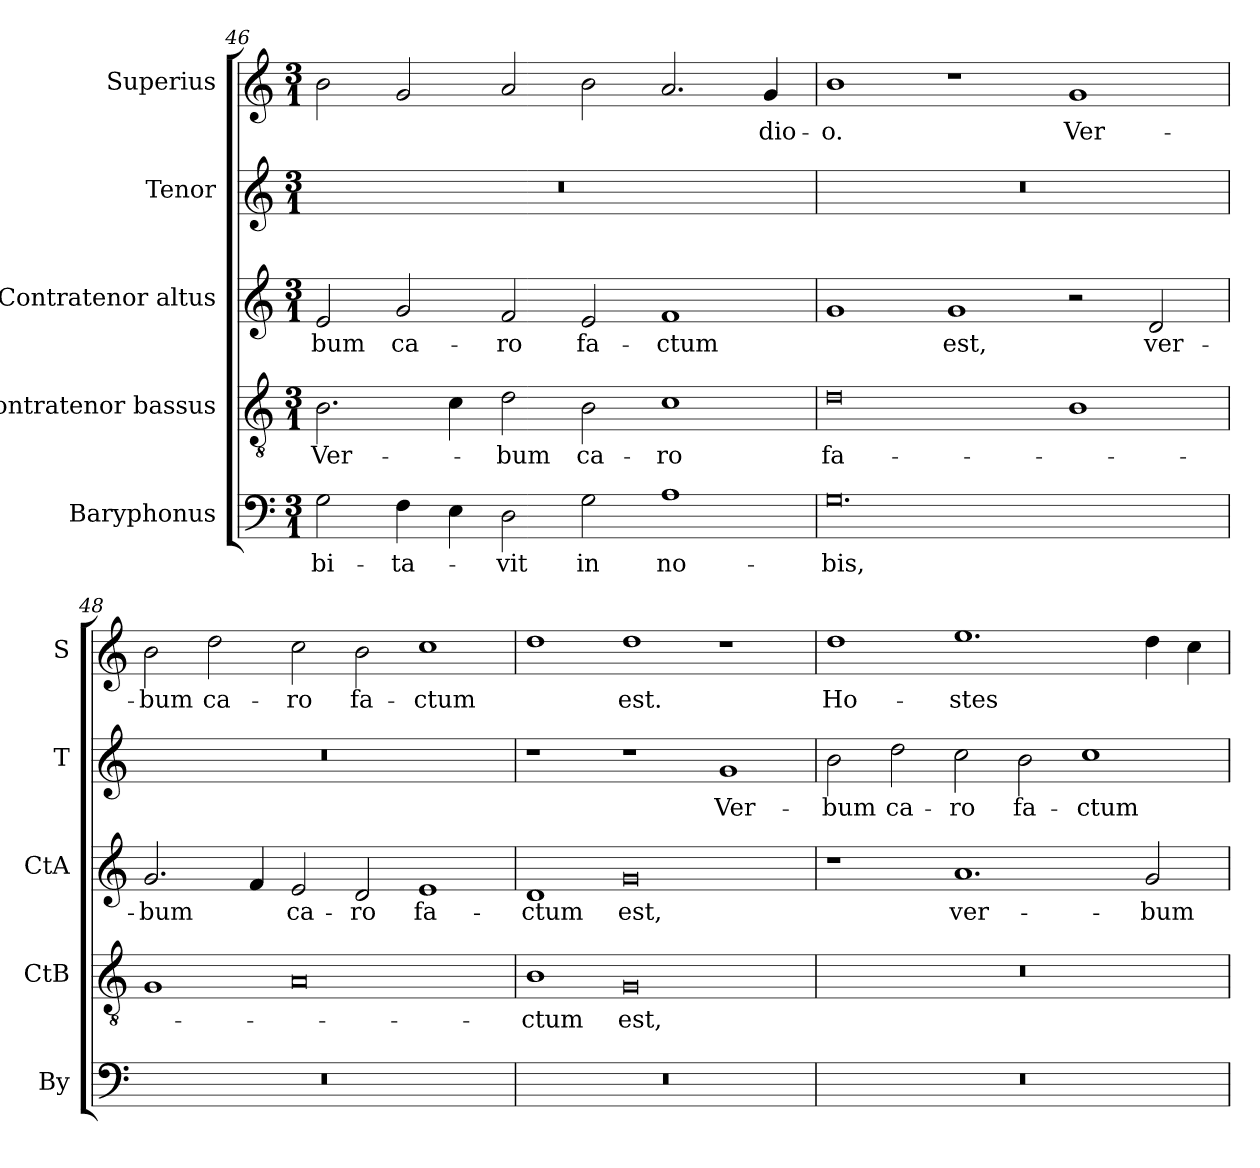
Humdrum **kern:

**kern	**text	**kern	**text	**kern	**text	**kern	**text	**kern	**text
*part5	*part5	*part4	*part4	*part3	*part3	*part2	*part2	*part1	*part1
*staff5	*staff5	*staff4	*staff4	*staff3	*staff3	*staff2	*staff2	*staff1	*staff1
*I"Baryphonus	*	*I"Contratenor bassus	*	*I"Contratenor altus	*	*I"Tenor	*	*I"Superius	*
*I'By	*	*I'CtB	*	*I'CtA	*	*I'T	*	*I'S	*
*clefF4	*	*clefGv2	*	*clefG2	*	*clefG2	*	*clefG2	*
*k[]	*	*k[]	*	*k[]	*	*k[]	*	*k[]	*
*M3/1	*	*M3/1	*	*M3/1	*	*M3/1	*	*M3/1	*
=46	=46	=46	=46	=46	=46	=46	=46	=46	=46
2G\	-bi-	2.B\	Ver-	2e/	-bum	0.r	.	2b\	.
4F\	-ta-	.	.	2g/	ca-	.	.	2g/	.
4E\	.	4c\	.	.	.	.	.	.	.
2D\	-vit	2d\	-bum	2f/	-ro	.	.	2a/	.
2G\	in	2B\	ca-	2e/	fa-	.	.	2b\	.
1A	no-	1c	-ro	1f	-ctum	.	.	2.a/	.
.	.	.	.	.	.	.	.	4g/	-dio-
=47	=47	=47	=47	=47	=47	=47	=47	=47	=47
0.G	-bis,	0d	fa-	1g	.	0.r	.	1b	-o.
.	.	.	.	1g	est,	.	.	1r	.
.	.	1B	.	2r	.	.	.	1g	Ver-
.	.	.	.	2d/	ver-	.	.	.	.
=48	=48	=48	=48	=48	=48	=48	=48	=48	=48
0.r	.	1G	.	2.g/	-bum	0.r	.	2b\	-bum
.	.	.	.	.	.	.	.	2dd\	ca-
.	.	.	.	4f/	.	.	.	.	.
.	.	0A	.	2e/	ca-	.	.	2cc\	-ro
.	.	.	.	2d/	-ro	.	.	2b\	fa-
.	.	.	.	1e	fa-	.	.	1cc	-ctum
=49	=49	=49	=49	=49	=49	=49	=49	=49	=49
0.r	.	1B	-ctum	1d	-ctum	1r	.	1dd	.
.	.	0G	est,	0g	est,	1r	.	1dd	est.
.	.	.	.	.	.	1g	Ver-	1r	.
=50	=50	=50	=50	=50	=50	=50	=50	=50	=50
0.r	.	0.r	.	1r	.	2b\	-bum	1dd	Ho-
.	.	.	.	.	.	2dd\	ca-	.	.
.	.	.	.	1.a	ver-	2cc\	-ro	1.ee	-stes
.	.	.	.	.	.	2b\	fa-	.	.
.	.	.	.	.	.	1cc	-ctum	.	.
.	.	.	.	2g/	-bum	.	.	4dd\	.
.	.	.	.	.	.	.	.	4cc\	.
=	=	=	=	=	=	=	=	=	=
*-	*-	*-	*-	*-	*-	*-	*-	*-	*-
